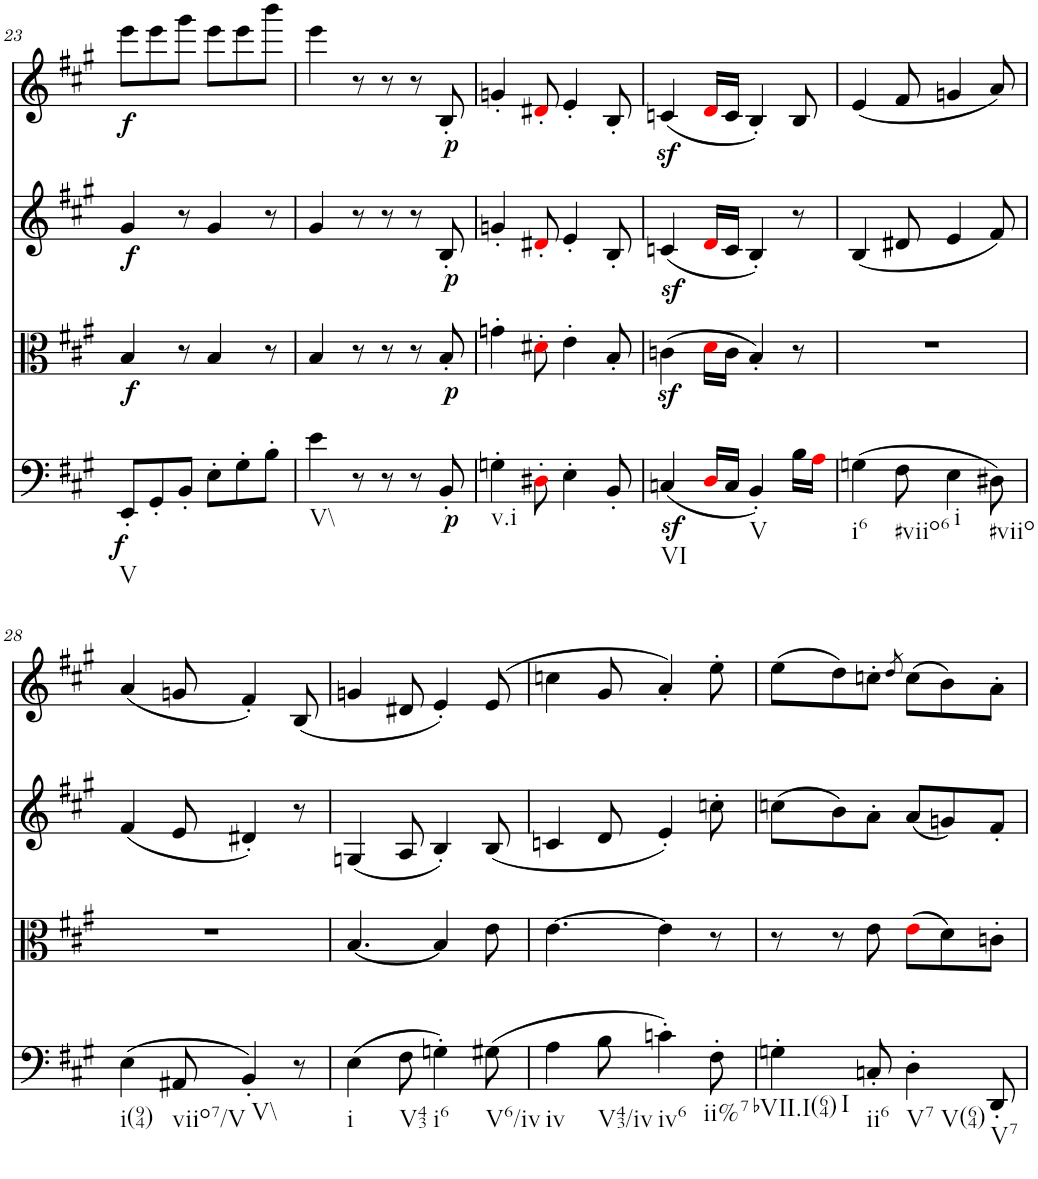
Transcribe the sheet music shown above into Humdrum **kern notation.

**kern	**dynam	**kern	**dynam	**kern	**dynam	**kern	**dynam
*part4	*part4	*part3	*part3	*part2	*part2	*part1	*part1
*staff4	*staff4	*staff3	*staff3	*staff2	*staff2	*staff1	*staff1
*I"Violoncello	*	*I"Viola	*	*I"Violin 2	*	*I"Violin 1	*
*I'Vc	*	*I'Vla	*	*I'Vln	*	*I'Vln	*
!!LO:PB:g=z
*clefF4	*	*clefC3	*	*clefG2	*	*clefG2	*
*k[f#c#g#]	*	*k[f#c#g#]	*	*k[f#c#g#]	*	*k[f#c#g#]	*
*A:	*	*A:	*	*A:	*	*A:	*
*M6/8	*	*M6/8	*	*M6/8	*	*M6/8	*
=23	=23	=23	=23	=23	=23	=23	=23
!LO:TX:b:t=V	!	!	!	!	!	!	!
!	!LO:DY:b	!	!LO:DY:b	!	!LO:DY:b	!	!LO:DY:b
8EE'/L	f	4B/	f	4g#/	f	8eee\L	f
8GG#'/	.	.	.	.	.	8eee\	.
8BB'/J	.	8r	.	8r	.	8ggg#\J	.
8E'\L	.	4B/	.	4g#/	.	8eee\L	.
8G#'\	.	.	.	.	.	8eee\	.
8B'\J	.	8r	.	8r	.	8bbb\J	.
=24	=24	=24	=24	=24	=24	=24	=24
!LO:TX:b:t=V\\	!	!	!	!	!	!	!
4e\	.	4B/	.	4g#/	.	4eee\	.
8r	.	8r	.	8r	.	8r	.
8r	.	8r	.	8r	.	8r	.
8r	.	8r	.	8r	.	8r	.
!	!LO:DY:b	!	!LO:DY:b	!	!LO:DY:b	!	!LO:DY:b
8BB'/	p	8B'/	p	8B'/	p	8B'/	p
=25	=25	=25	=25	=25	=25	=25	=25
!LO:TX:b:t=v.i	!	!	!	!	!	!	!
4Gn'\	.	4gn'\	.	4gn'/	.	4gn'/	.
8D#X'i\	.	8d#X'i\	.	8d#X'i/	.	8d#X'i/	.
4E'\	.	4e'\	.	4e'/	.	4e'/	.
8BB'/	.	8B'/	.	8B'/	.	8B'/	.
=26	=26	=26	=26	=26	=26	=26	=26
!LO:TX:b:t=VI	!	!	!	!	!	!	!
(4Cnz</	.	(4cnz>\	.	(4cnz>/	.	(4cn/	.
16Di/LL	.	16di\LL	.	16di/LL	.	16di/LL	.
16C/JJ	.	16c\JJ	.	16c/JJ	.	16c/JJ	.
!LO:TX:b:t=V	!	!	!	!	!	!	!
4BB'/)	.	4B'/)	.	4B'/)	.	4B'/)	.
16B\LL	.	8r	.	8r	.	8B/	.
16Ai\JJ	.	.	.	.	.	.	.
=27	=27	=27	=27	=27	=27	=27	=27
!LO:TX:b:t=i6	!	!	!	!	!	!	!
(4Gn\	.	2.r	.	(4B/	.	(4e/	.
!LO:TX:b:t=#viio6	!	!	!	!	!	!	!
8F#\	.	.	.	8d#X/	.	8f#/	.
!LO:TX:b:t=i	!	!	!	!	!	!	!
4E\	.	.	.	4e/	.	4gn/	.
!LO:TX:b:t=#viio	!	!	!	!	!	!	!
8D#X\)	.	.	.	8f#/)	.	8a/)	.
!!LO:LB:g=z
=28	=28	=28	=28	=28	=28	=28	=28
!LO:TX:b:t=i(94)	!	!	!	!	!	!	!
(4E\	.	2.r	.	(4f#/	.	(4a/	.
!LO:TX:b:t=viio7/V	!	!	!	!	!	!	!
8AA#X/	.	.	.	8e/	.	8gn/	.
!LO:TX:b:t=V\\	!	!	!	!	!	!	!
4BB'/)	.	.	.	4d#X'/)	.	4f#'/)	.
8r	.	.	.	8r	.	(8B/	.
=29	=29	=29	=29	=29	=29	=29	=29
!LO:TX:b:t=i	!	!	!	!	!	!	!
(4E\	.	[4.B/	.	(4Gn/	.	4gn/	.
!LO:TX:b:t=V43	!	!	!	!	!	!	!
8F#\	.	.	.	8A/	.	8d#X/	.
!LO:TX:b:t=i6	!	!	!	!	!	!	!
4Gn'\)	.	4B/]	.	4B'/)	.	4e'/)	.
!LO:TX:b:t=V6/iv	!	!	!	!	!	!	!
(8G#X\	.	8e\	.	(8B/	.	(8e/	.
=30	=30	=30	=30	=30	=30	=30	=30
!LO:TX:b:t=iv	!	!	!	!	!	!	!
4A\	.	[4.e\	.	4cn/	.	4ccn\	.
!LO:TX:b:t=V43/iv	!	!	!	!	!	!	!
8B\	.	.	.	8d/	.	8g#/	.
!LO:TX:b:t=iv6	!	!	!	!	!	!	!
4cn'\)	.	4e\]	.	4e'/)	.	4a'/)	.
!LO:TX:b:t=ii%7	!	!	!	!	!	!	!
8F#'\	.	8r	.	8ccn'\	.	8ee'\	.
=31	=31	=31	=31	=31	=31	=31	=31
!LO:TX:b:t=bVII.I(64)	!	!	!	!	!	!	!
!LO:TX:b:t=I	!	!	!	!	!	!	!
4Gn'\	.	8r	.	(8ccn\L	.	(8ee\L	.
.	.	8r	.	8b\)	.	8dd\)	.
!LO:TX:b:t=ii6	!	!	!	!	!	!	!
8Cn'/	.	8e\	.	8a'\J	.	8ccn'\J	.
.	.	.	.	.	.	8qdd/	.
!LO:TX:b:t=V7	!	!	!	!	!	!	!
!LO:TX:b:t=V(64)	!	!	!	!	!	!	!
4D'\	.	(8ei\L	.	(8a/L	.	(8cc\L	.
.	.	8d\)	.	8gn/)	.	8b\)	.
!LO:TX:b:t=V7	!	!	!	!	!	!	!
8DD'/	.	8cn'\J	.	8f#'/J	.	8a'\J	.
=	=	=	=	=	=	=	=
*-	*-	*-	*-	*-	*-	*-	*-
